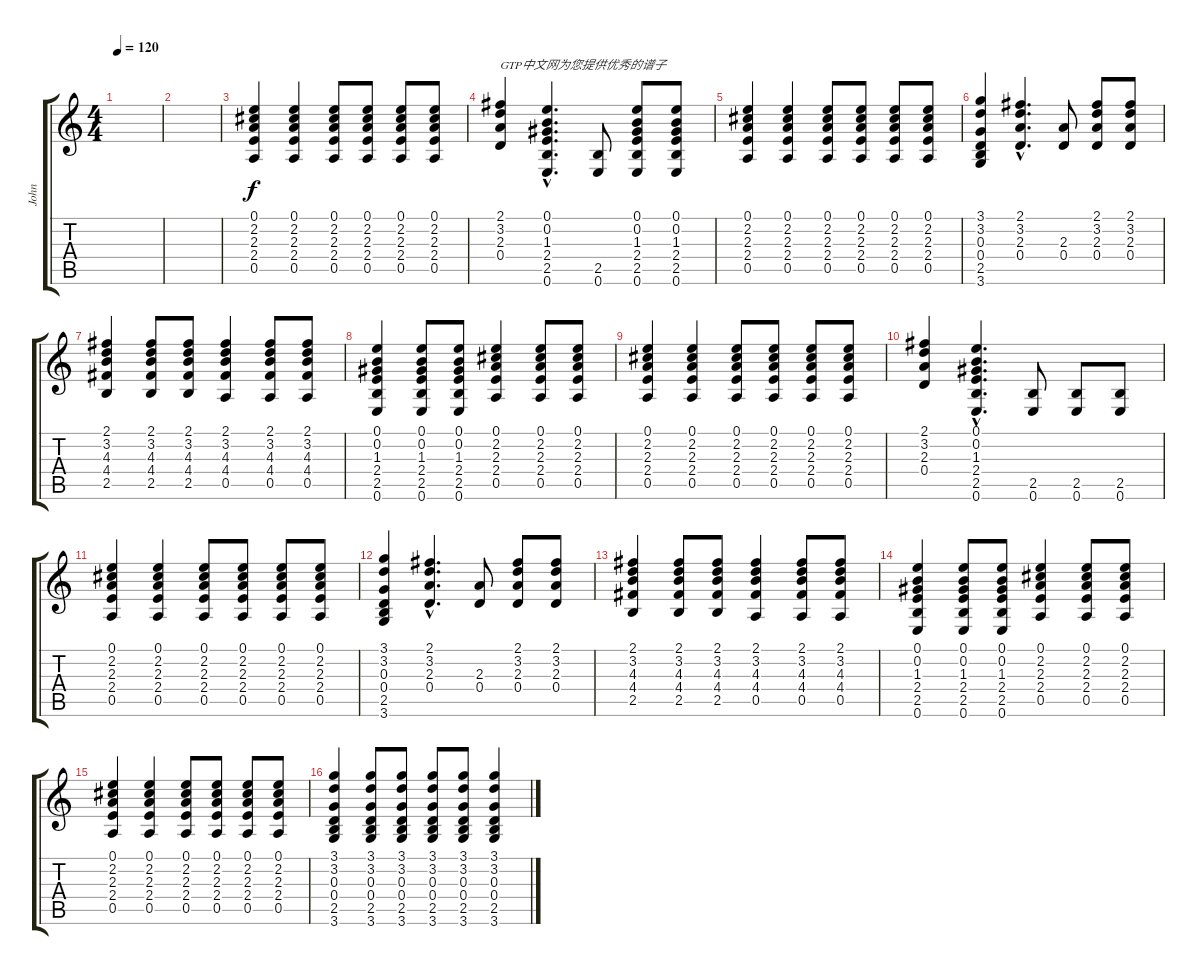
\track ("John" "John") {instrument acousticguitarsteel}
\staff {score tabs}
\tuning (E4 B3 G3 D3 A2 E2) {hide}
\ts (4 4)
\tempo 120
\clef g2
\ks c
|
|
(0.1 2.2 2.3 2.4 0.5).4 (0.1 2.2 2.3 2.4 0.5).4 (0.1 2.2 2.3 2.4 0.5).8 (0.1 2.2 2.3 2.4 0.5).8 (0.1 2.2 2.3 2.4 0.5).8 (0.1 2.2 2.3 2.4 0.5).8 |
(2.1 3.2 2.3 0.4).4{txt "GTP中文网为您提供优秀的谱子"} (0.1{hac} 0.2{hac} 1.3{hac} 2.4{hac} 2.5{hac} 0.6{hac}).4{d} (2.5 0.6).8 (0.1 0.2 1.3 2.4 2.5 0.6).8 (0.1 0.2 1.3 2.4 2.5 0.6).8 |
(0.1 2.2 2.3 2.4 0.5).4 (0.1 2.2 2.3 2.4 0.5).4 (0.1 2.2 2.3 2.4 0.5).8 (0.1 2.2 2.3 2.4 0.5).8 (0.1 2.2 2.3 2.4 0.5).8 (0.1 2.2 2.3 2.4 0.5).8 |
(3.1 3.2 0.3 0.4 2.5 3.6).4 (2.1{hac} 3.2{hac} 2.3{hac} 0.4{hac}).4{d} (2.3 0.4).8 (2.1 3.2 2.3 0.4).8 (2.1 3.2 2.3 0.4).8 |
(2.1 3.2 4.3 4.4 2.5).4 (2.1 3.2 4.3 4.4 2.5).8 (2.1 3.2 4.3 4.4 2.5).8 (2.1 3.2 4.3 4.4 0.5).4 (2.1 3.2 4.3 4.4 0.5).8 (2.1 3.2 4.3 4.4 0.5).8 |
(0.1 0.2 1.3 2.4 2.5 0.6).4 (0.1 0.2 1.3 2.4 2.5 0.6).8 (0.1 0.2 1.3 2.4 2.5 0.6).8 (0.1 2.2 2.3 2.4 0.5).4 (0.1 2.2 2.3 2.4 0.5).8 (0.1 2.2 2.3 2.4 0.5).8 |
(0.1 2.2 2.3 2.4 0.5).4 (0.1 2.2 2.3 2.4 0.5).4 (0.1 2.2 2.3 2.4 0.5).8 (0.1 2.2 2.3 2.4 0.5).8 (0.1 2.2 2.3 2.4 0.5).8 (0.1 2.2 2.3 2.4 0.5).8 |
(2.1 3.2 2.3 0.4).4 (0.1{hac} 0.2{hac} 1.3{hac} 2.4{hac} 2.5{hac} 0.6{hac}).4{d} (2.5 0.6).8 (2.5 0.6).8 (2.5 0.6).8 |
(0.1 2.2 2.3 2.4 0.5).4 (0.1 2.2 2.3 2.4 0.5).4 (0.1 2.2 2.3 2.4 0.5).8 (0.1 2.2 2.3 2.4 0.5).8 (0.1 2.2 2.3 2.4 0.5).8 (0.1 2.2 2.3 2.4 0.5).8 |
(3.1 3.2 0.3 0.4 2.5 3.6).4 (2.1{hac} 3.2{hac} 2.3{hac} 0.4{hac}).4{d} (2.3 0.4).8 (2.1 3.2 2.3 0.4).8 (2.1 3.2 2.3 0.4).8 |
(2.1 3.2 4.3 4.4 2.5).4 (2.1 3.2 4.3 4.4 2.5).8 (2.1 3.2 4.3 4.4 2.5).8 (2.1 3.2 4.3 4.4 0.5).4 (2.1 3.2 4.3 4.4 0.5).8 (2.1 3.2 4.3 4.4 0.5).8 |
(0.1 0.2 1.3 2.4 2.5 0.6).4 (0.1 0.2 1.3 2.4 2.5 0.6).8 (0.1 0.2 1.3 2.4 2.5 0.6).8 (0.1 2.2 2.3 2.4 0.5).4 (0.1 2.2 2.3 2.4 0.5).8 (0.1 2.2 2.3 2.4 0.5).8 |
(0.1 2.2 2.3 2.4 0.5).4 (0.1 2.2 2.3 2.4 0.5).4 (0.1 2.2 2.3 2.4 0.5).8 (0.1 2.2 2.3 2.4 0.5).8 (0.1 2.2 2.3 2.4 0.5).8 (0.1 2.2 2.3 2.4 0.5).8 |
(3.1 3.2 0.3 0.4 2.5 3.6).4 (3.1 3.2 0.3 0.4 2.5 3.6).8 (3.1 3.2 0.3 0.4 2.5 3.6).8 (3.1 3.2 0.3 0.4 2.5 3.6).8 (3.1 3.2 0.3 0.4 2.5 3.6).8 (3.1 3.2 0.3 0.4 2.5 3.6).4
